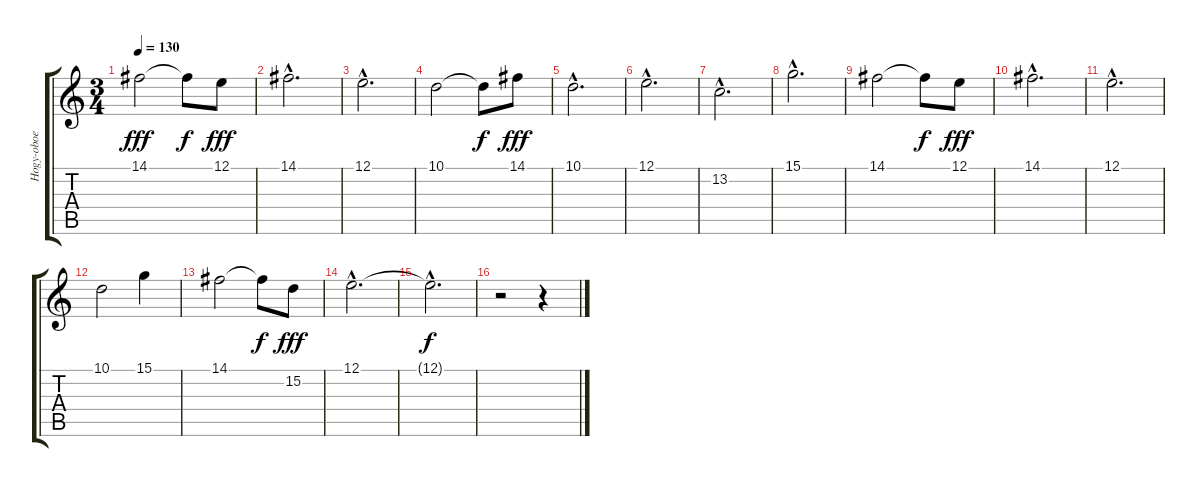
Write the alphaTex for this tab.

\track ("Hogy-oboe" "Hogy-oboe") {instrument oboe}
\staff {score tabs}
\tuning (E4 B3 G3 D3 A2 E2) {hide}
\ts (3 4)
\tempo 130
\clef g2
\ks c
14.1.2{dy fff} 14.1{t}.8{dy f} 12.1.8{dy fff} |
14.1{hac}.2{d} |
12.1{hac}.2{d} |
10.1.2 10.1{t}.8{dy f} 14.1.8{dy fff} |
10.1{hac}.2{d} |
12.1{hac}.2{d} |
13.2{hac}.2{d} |
15.1{hac}.2{d} |
14.1.2 14.1{t}.8{dy f} 12.1.8{dy fff} |
14.1{hac}.2{d} |
12.1{hac}.2{d} |
10.1.2 15.1.4 |
14.1.2 14.1{t}.8{dy f} 15.2.8{dy fff} |
12.1{hac}.2{d} |
12.1{hac t}.2{d dy f} |
r.2 r.4
